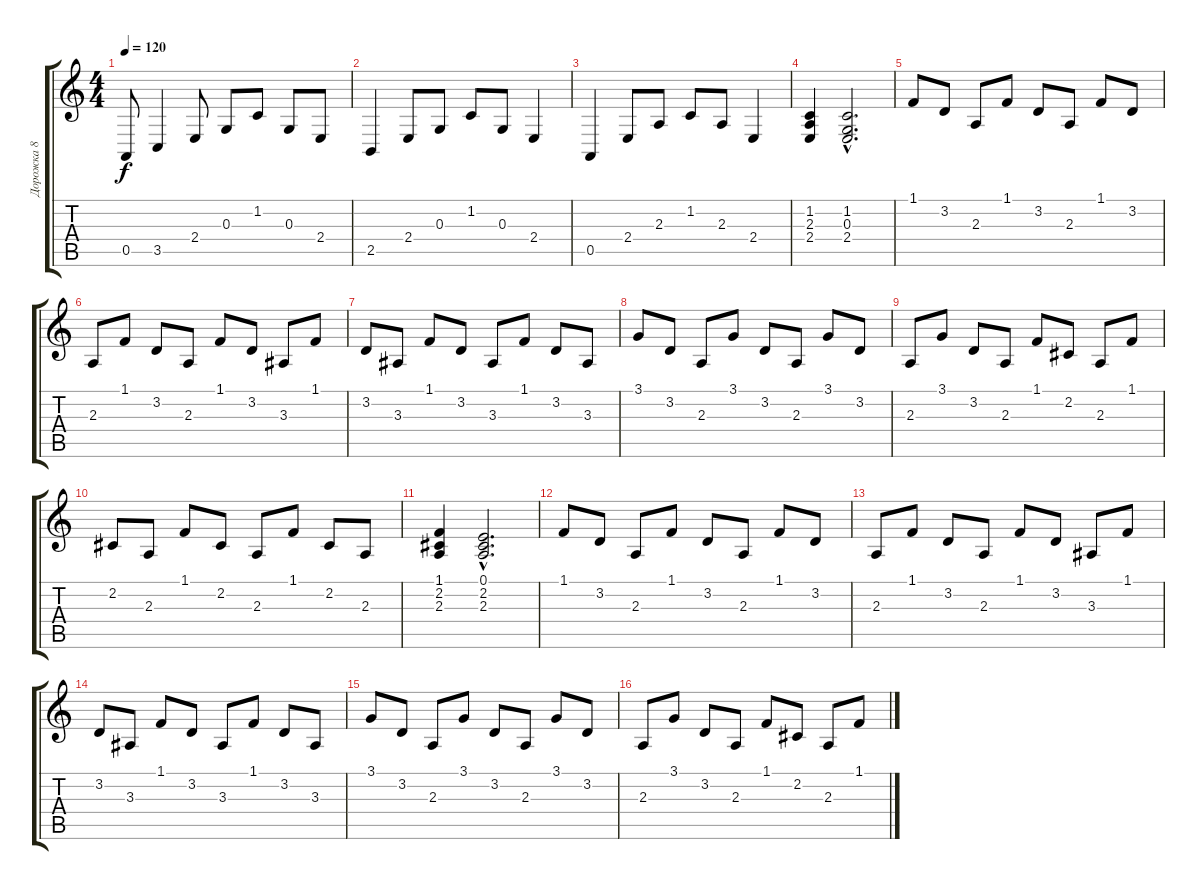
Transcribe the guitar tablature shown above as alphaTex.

\track ("Дорожка 8" "Дорожка 8") {instrument churchorgan}
\staff {score tabs}
\tuning (E4 B3 G3 D3 A2 E2) {hide}
\ts (4 4)
\tempo 120
\clef g2
\ks c
0.5.8{dy f} 3.5.4 2.4.8 0.3.8 1.2.8 0.3.8 2.4.8 |
2.5.4 2.4.8 0.3.8 1.2.8 0.3.8 2.4.4 |
0.5.4 2.4.8 2.3.8 1.2.8 2.3.8 2.4.4 |
(1.2 2.3 2.4).4 (1.2{hac} 0.3{hac} 2.4{hac}).2{d} |
1.1.8 3.2.8 2.3.8 1.1.8 3.2.8 2.3.8 1.1.8 3.2.8 |
2.3.8 1.1.8 3.2.8 2.3.8 1.1.8 3.2.8 3.3.8 1.1.8 |
3.2.8 3.3.8 1.1.8 3.2.8 3.3.8 1.1.8 3.2.8 3.3.8 |
3.1.8 3.2.8 2.3.8 3.1.8 3.2.8 2.3.8 3.1.8 3.2.8 |
2.3.8 3.1.8 3.2.8 2.3.8 1.1.8 2.2.8 2.3.8 1.1.8 |
2.2.8 2.3.8 1.1.8 2.2.8 2.3.8 1.1.8 2.2.8 2.3.8 |
(1.1 2.2 2.3).4 (0.1{hac} 2.2{hac} 2.3{hac}).2{d} |
1.1.8 3.2.8 2.3.8 1.1.8 3.2.8 2.3.8 1.1.8 3.2.8 |
2.3.8 1.1.8 3.2.8 2.3.8 1.1.8 3.2.8 3.3.8 1.1.8 |
3.2.8 3.3.8 1.1.8 3.2.8 3.3.8 1.1.8 3.2.8 3.3.8 |
3.1.8 3.2.8 2.3.8 3.1.8 3.2.8 2.3.8 3.1.8 3.2.8 |
2.3.8 3.1.8 3.2.8 2.3.8 1.1.8 2.2.8 2.3.8 1.1.8
